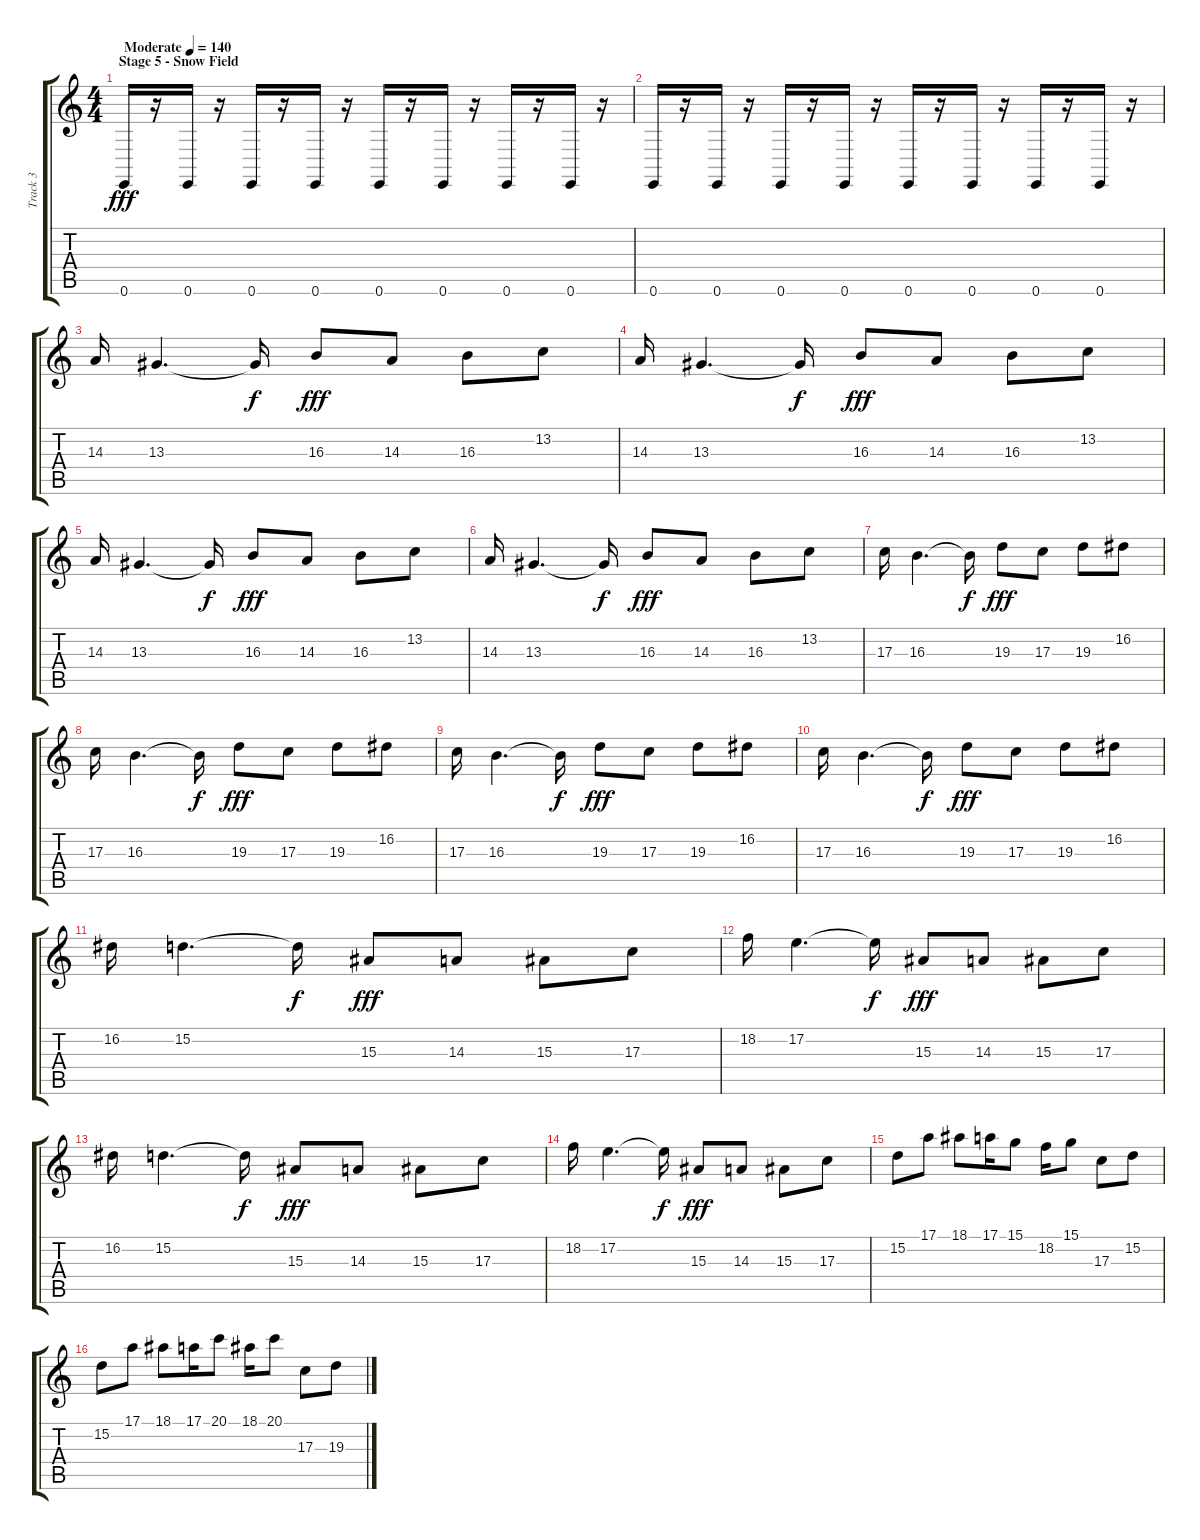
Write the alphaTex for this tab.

\track ("Track 3" "Track 3") {instrument stringensemble1}
\staff {score tabs}
\tuning (E4 B3 G3 D3 A2 E2) {hide}
\ts (4 4)
\section ("" "Stage 5 - Snow Field")
\tempo (140 "Moderate")
\clef g2
\ks c
0.6.16{dy fff instrument stringensemble1} r.16 0.6.16 r.16 0.6.16 r.16 0.6.16 r.16 0.6.16 r.16 0.6.16 r.16 0.6.16 r.16 0.6.16 r.16 |
0.6.16 r.16 0.6.16 r.16 0.6.16 r.16 0.6.16 r.16 0.6.16 r.16 0.6.16 r.16 0.6.16 r.16 0.6.16 r.16 |
14.3.16 13.3.4{d} 13.3{t}.16{dy f} 16.3.8{dy fff} 14.3.8 16.3.8 13.2.8 |
14.3.16 13.3.4{d} 13.3{t}.16{dy f} 16.3.8{dy fff} 14.3.8 16.3.8 13.2.8 |
14.3.16 13.3.4{d} 13.3{t}.16{dy f} 16.3.8{dy fff} 14.3.8 16.3.8 13.2.8 |
14.3.16 13.3.4{d} 13.3{t}.16{dy f} 16.3.8{dy fff} 14.3.8 16.3.8 13.2.8 |
17.3.16 16.3.4{d} 16.3{t}.16{dy f} 19.3.8{dy fff} 17.3.8 19.3.8 16.2.8 |
17.3.16 16.3.4{d} 16.3{t}.16{dy f} 19.3.8{dy fff} 17.3.8 19.3.8 16.2.8 |
17.3.16 16.3.4{d} 16.3{t}.16{dy f} 19.3.8{dy fff} 17.3.8 19.3.8 16.2.8 |
17.3.16 16.3.4{d} 16.3{t}.16{dy f} 19.3.8{dy fff} 17.3.8 19.3.8 16.2.8 |
16.2.16 15.2.4{d} 15.2{t}.16{dy f} 15.3.8{dy fff} 14.3.8 15.3.8 17.3.8 |
18.2.16 17.2.4{d} 17.2{t}.16{dy f} 15.3.8{dy fff} 14.3.8 15.3.8 17.3.8 |
16.2.16 15.2.4{d} 15.2{t}.16{dy f} 15.3.8{dy fff} 14.3.8 15.3.8 17.3.8 |
18.2.16 17.2.4{d} 17.2{t}.16{dy f} 15.3.8{dy fff} 14.3.8 15.3.8 17.3.8 |
15.2.8 17.1.8 18.1.8 17.1.16 15.1.8 18.2.16 15.1.8 17.3.8 15.2.8 |
15.2.8 17.1.8 18.1.8 17.1.16 20.1.8 18.1.16 20.1.8 17.3.8 19.3.8
